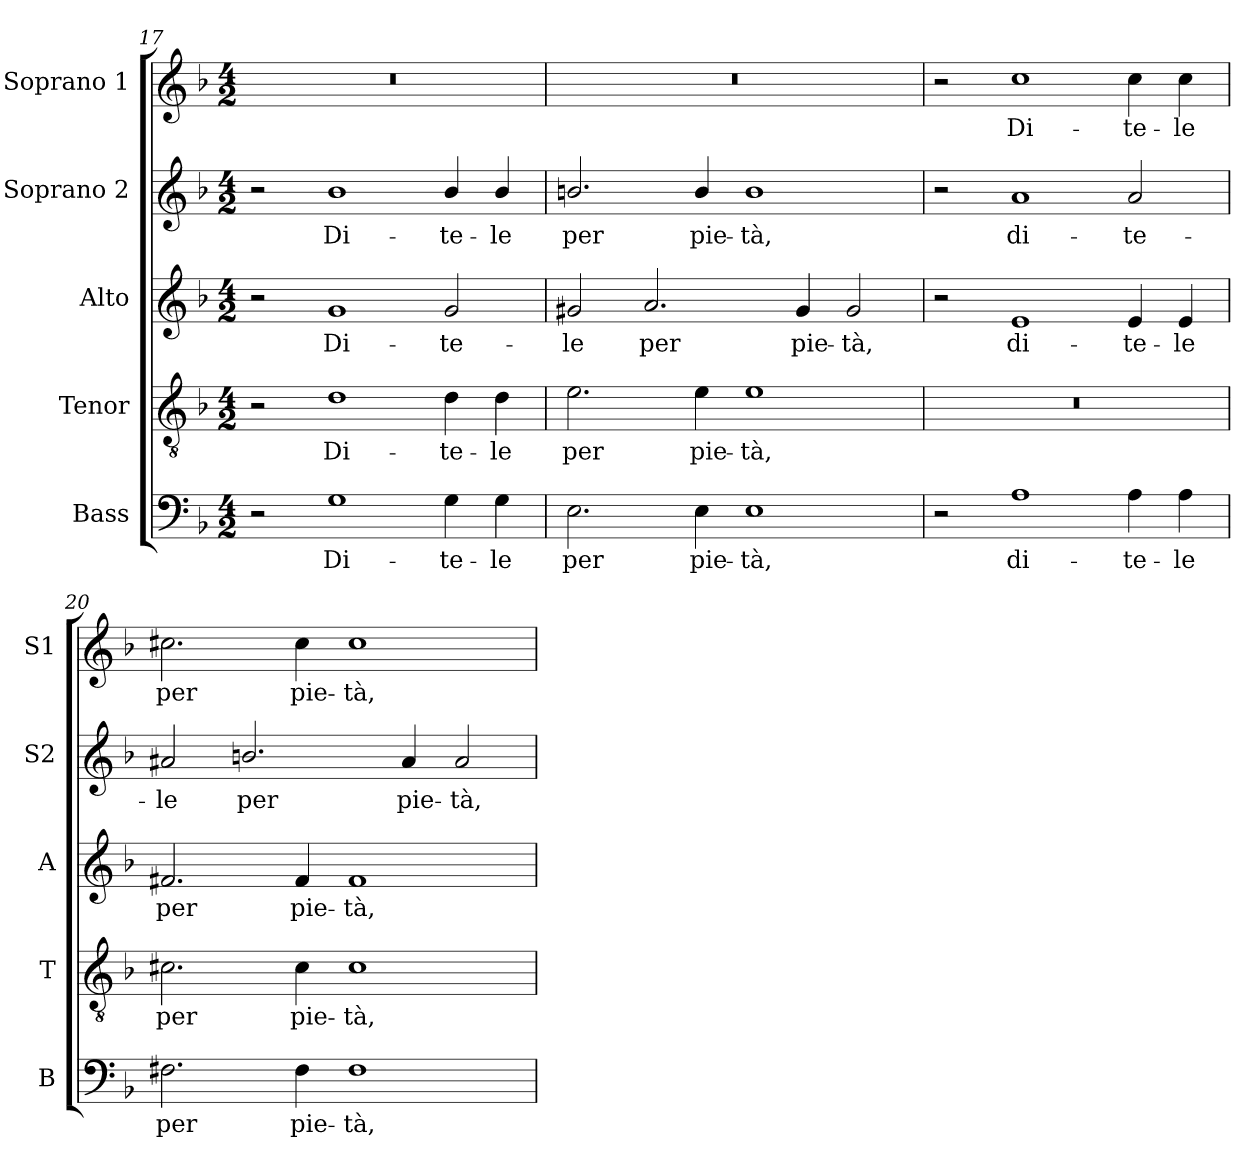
**kern	**text	**kern	**text	**kern	**text	**kern	**text	**kern	**text
*part5	*part5	*part4	*part4	*part3	*part3	*part2	*part2	*part1	*part1
*staff5	*staff5	*staff4	*staff4	*staff3	*staff3	*staff2	*staff2	*staff1	*staff1
*I"Bass	*	*I"Tenor	*	*I"Alto	*	*I"Soprano 2	*	*I"Soprano 1	*
*I'B	*	*I'T	*	*I'A	*	*I'S2	*	*I'S1	*
!!LO:LB:g=z
*clefF4	*	*clefGv2	*	*clefG2	*	*clefG2	*	*clefG2	*
*	*	*ITrd7c12	*	*	*	*	*	*	*
*k[b-]	*	*k[b-]	*	*k[b-]	*	*k[b-]	*	*k[b-]	*
*F:	*	*F:	*	*F:	*	*F:	*	*F:	*
*M4/2	*	*M4/2	*	*M4/2	*	*M4/2	*	*M4/2	*
=17	=17	=17	=17	=17	=17	=17	=17	=17	=17
!	!	!	!	!	!	!	!	!LO:N:vis=1	!
2r	.	2r	.	2r	.	2r	.	0r	.
!	!LO:LY:b:color=#000000	!	!	!	!	!	!	!	!
!	!	!	!LO:LY:b:color=#000000	!	!	!	!	!	!
!	!	!	!	!	!LO:LY:b:color=#000000	!	!	!	!
!	!	!	!	!	!	!	!LO:LY:b:color=#000000	!	!
1Gi	Di-	1Di	Di-	1gi	Di-	1b-i	Di-	.	.
!	!LO:LY:b:color=#000000	!	!	!	!	!	!	!	!
!	!	!	!LO:LY:b:color=#000000	!	!	!	!	!	!
!	!	!	!	!	!LO:LY:b:color=#000000	!	!	!	!
!	!	!	!	!	!	!	!LO:LY:b:color=#000000	!	!
4Gi\	-te-	4Di\	-te-	2gi/	-te-	4b-i/	-te-	.	.
!	!LO:LY:b:color=#000000	!	!	!	!	!	!	!	!
!	!	!	!LO:LY:b:color=#000000	!	!	!	!	!	!
!	!	!	!	!	!	!	!LO:LY:b:color=#000000	!	!
4Gi\	-le	4Di\	-le	.	.	4b-i/	-le	.	.
=18	=18	=18	=18	=18	=18	=18	=18	=18	=18
!	!LO:LY:b:color=#000000	!	!	!	!	!	!	!	!
!	!	!	!LO:LY:b:color=#000000	!	!	!	!	!	!
!	!	!	!	!	!LO:LY:b:color=#000000	!	!	!	!
!	!	!	!	!	!	!	!LO:LY:b:color=#000000	!LO:N:vis=1	!
2.Ei\	per	2.Ei\	per	2g#Xi/	-le	2.bni/	per	0r	.
!	!	!	!	!	!LO:LY:b:color=#000000	!	!	!	!
.	.	.	.	2.ai/	per	.	.	.	.
!	!LO:LY:b:color=#000000	!	!	!	!	!	!	!	!
!	!	!	!LO:LY:b:color=#000000	!	!	!	!	!	!
!	!	!	!	!	!	!	!LO:LY:b:color=#000000	!	!
4Ei\	pie-	4Ei\	pie-	.	.	4bi/	pie-	.	.
!	!LO:LY:b:color=#000000	!	!	!	!	!	!	!	!
!	!	!	!LO:LY:b:color=#000000	!	!	!	!	!	!
!	!	!	!	!	!	!	!LO:LY:b:color=#000000	!	!
1Ei	-tà,	1Ei	-tà,	.	.	1bi	-tà,	.	.
!	!	!	!	!	!LO:LY:b:color=#000000	!	!	!	!
.	.	.	.	4g#i/	pie-	.	.	.	.
!	!	!	!	!	!LO:LY:b:color=#000000	!	!	!	!
.	.	.	.	2g#i/	-tà,	.	.	.	.
=19	=19	=19	=19	=19	=19	=19	=19	=19	=19
!	!	!LO:N:vis=1	!	!	!	!	!	!	!
2r	.	0r	.	2r	.	2r	.	2r	.
!	!LO:LY:b:color=#000000	!	!	!	!	!	!	!	!
!	!	!	!	!	!LO:LY:b:color=#000000	!	!	!	!
!	!	!	!	!	!	!	!LO:LY:b:color=#000000	!	!
!	!	!	!	!	!	!	!	!	!LO:LY:b:color=#000000
1Ai	di-	.	.	1ei	di-	1ai	di-	1cci	Di-
!	!LO:LY:b:color=#000000	!	!	!	!	!	!	!	!
!	!	!	!	!	!LO:LY:b:color=#000000	!	!	!	!
!	!	!	!	!	!	!	!LO:LY:b:color=#000000	!	!
!	!	!	!	!	!	!	!	!	!LO:LY:b:color=#000000
4Ai\	-te-	.	.	4ei/	-te-	2ai/	-te-	4cci\	-te-
!	!LO:LY:b:color=#000000	!	!	!	!	!	!	!	!
!	!	!	!	!	!LO:LY:b:color=#000000	!	!	!	!
!	!	!	!	!	!	!	!	!	!LO:LY:b:color=#000000
4Ai\	-le	.	.	4ei/	-le	.	.	4cci\	-le
=20	=20	=20	=20	=20	=20	=20	=20	=20	=20
!	!LO:LY:b:color=#000000	!	!	!	!	!	!	!	!
!	!	!	!LO:LY:b:color=#000000	!	!	!	!	!	!
!	!	!	!	!	!LO:LY:b:color=#000000	!	!	!	!
!	!	!	!	!	!	!	!LO:LY:b:color=#000000	!	!
!	!	!	!	!	!	!	!	!	!LO:LY:b:color=#000000
2.F#Xi\	per	2.C#Xi\	per	2.f#Xi/	per	2a#Xi/	-le	2.cc#Xi\	per
!	!	!	!	!	!	!	!LO:LY:b:color=#000000	!	!
.	.	.	.	.	.	2.bni/	per	.	.
!	!LO:LY:b:color=#000000	!	!	!	!	!	!	!	!
!	!	!	!LO:LY:b:color=#000000	!	!	!	!	!	!
!	!	!	!	!	!LO:LY:b:color=#000000	!	!	!	!
!	!	!	!	!	!	!	!	!	!LO:LY:b:color=#000000
4F#i\	pie-	4C#i\	pie-	4f#i/	pie-	.	.	4cc#i\	pie-
!	!LO:LY:b:color=#000000	!	!	!	!	!	!	!	!
!	!	!	!LO:LY:b:color=#000000	!	!	!	!	!	!
!	!	!	!	!	!LO:LY:b:color=#000000	!	!	!	!
!	!	!	!	!	!	!	!	!	!LO:LY:b:color=#000000
1F#i	-tà,	1C#i	-tà,	1f#i	-tà,	.	.	1cc#i	-tà,
!	!	!	!	!	!	!	!LO:LY:b:color=#000000	!	!
.	.	.	.	.	.	4a#i/	pie-	.	.
!	!	!	!	!	!	!	!LO:LY:b:color=#000000	!	!
.	.	.	.	.	.	2a#i/	-tà,	.	.
=	=	=	=	=	=	=	=	=	=
*-	*-	*-	*-	*-	*-	*-	*-	*-	*-
